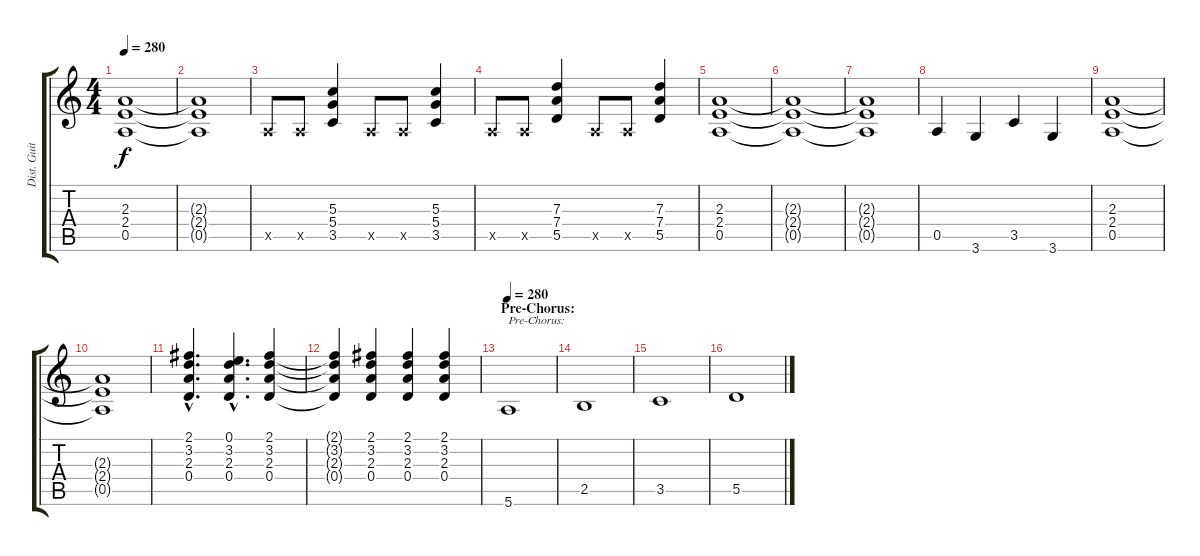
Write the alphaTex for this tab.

\track ("Dist. Guitar 1" "Dist. Guit") {instrument overdrivenguitar}
\staff {score tabs}
\tuning (E4 B3 G3 D3 A2 E2) {hide}
\ts (4 4)
\tempo 280
\clef g2
\ks c
(2.3 2.4 0.5).1{dy f} |
(2.3{t} 2.4{t} 0.5{t}).1 |
0.5{x}.8 0.5{x}.8 (5.3 5.4 3.5).4 0.5{x}.8 0.5{x}.8 (5.3 5.4 3.5).4 |
0.5{x}.8 0.5{x}.8 (7.3 7.4 5.5).4 0.5{x}.8 0.5{x}.8 (7.3 7.4 5.5).4 |
(2.3 2.4 0.5).1 |
(2.3{t} 2.4{t} 0.5{t}).1 |
(2.3{t} 2.4{t} 0.5{t}).1 |
0.5.4 3.6.4 3.5.4 3.6.4 |
(2.3 2.4 0.5).1 |
(2.3{t} 2.4{t} 0.5{t}).1 |
(2.1{hac} 3.2{hac} 2.3{hac} 0.4{hac}).4{d} (0.1{hac} 3.2{hac} 2.3{hac} 0.4{hac}).4{d} (2.1 3.2 2.3 0.4).4 |
(2.1{t} 3.2{t} 2.3{t} 0.4{t}).4 (2.1 3.2 2.3 0.4).4 (2.1 3.2 2.3 0.4).4 (2.1 3.2 2.3 0.4).4 |
\section ("" "Pre-Chorus:")
\tempo 280
5.6.1{txt "Pre-Chorus:"} |
2.5.1 |
3.5.1 |
5.5.1
